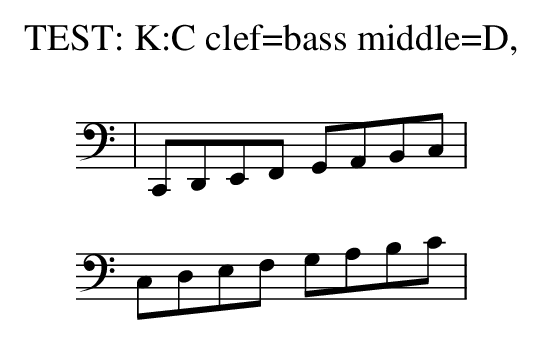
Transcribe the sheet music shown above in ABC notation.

X:1
T:TEST: K:C clef=bass middle=D,
K:C clef=bass middle=D,
| C,,D,,E,,F,, G,,A,,B,,C, | C,D,E,F, G,A,B,C |
